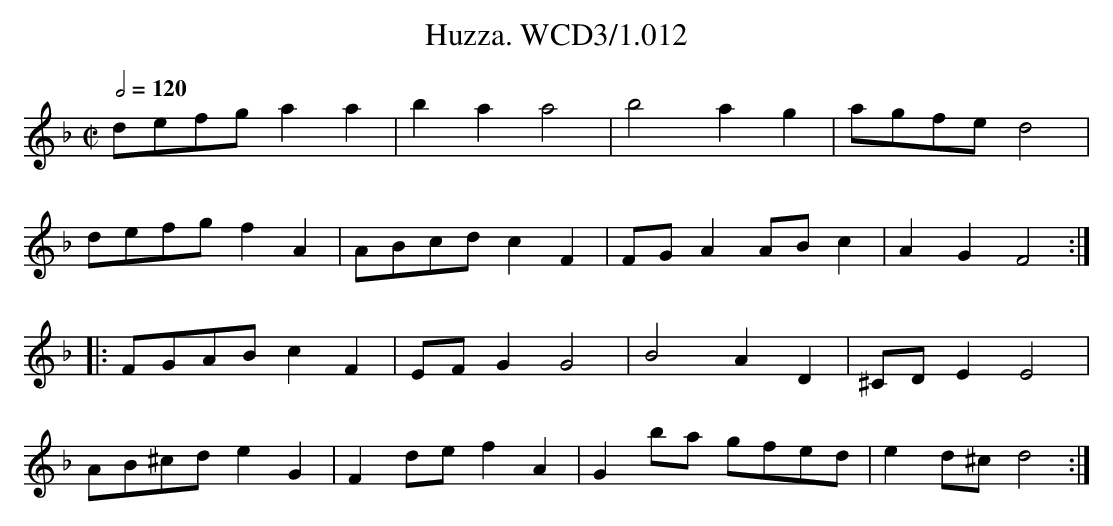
X:1
T:Huzza. WCD3/1.012
M:C|
L:1/8
Q:1/2=120
K:F
defg a2a2|b2a2 a4|b4 a2g2|agfe d4|
defg f2A2|ABcd c2 F2|FG A2 AB c2|A2G2 F4:|
|:FGAB c2F2|EF G2G4|B4A2D2|^CD E2E4|
AB^cd e2G2|F2 de f2A2|G2 ba gfed|e2 d^c d4:|
